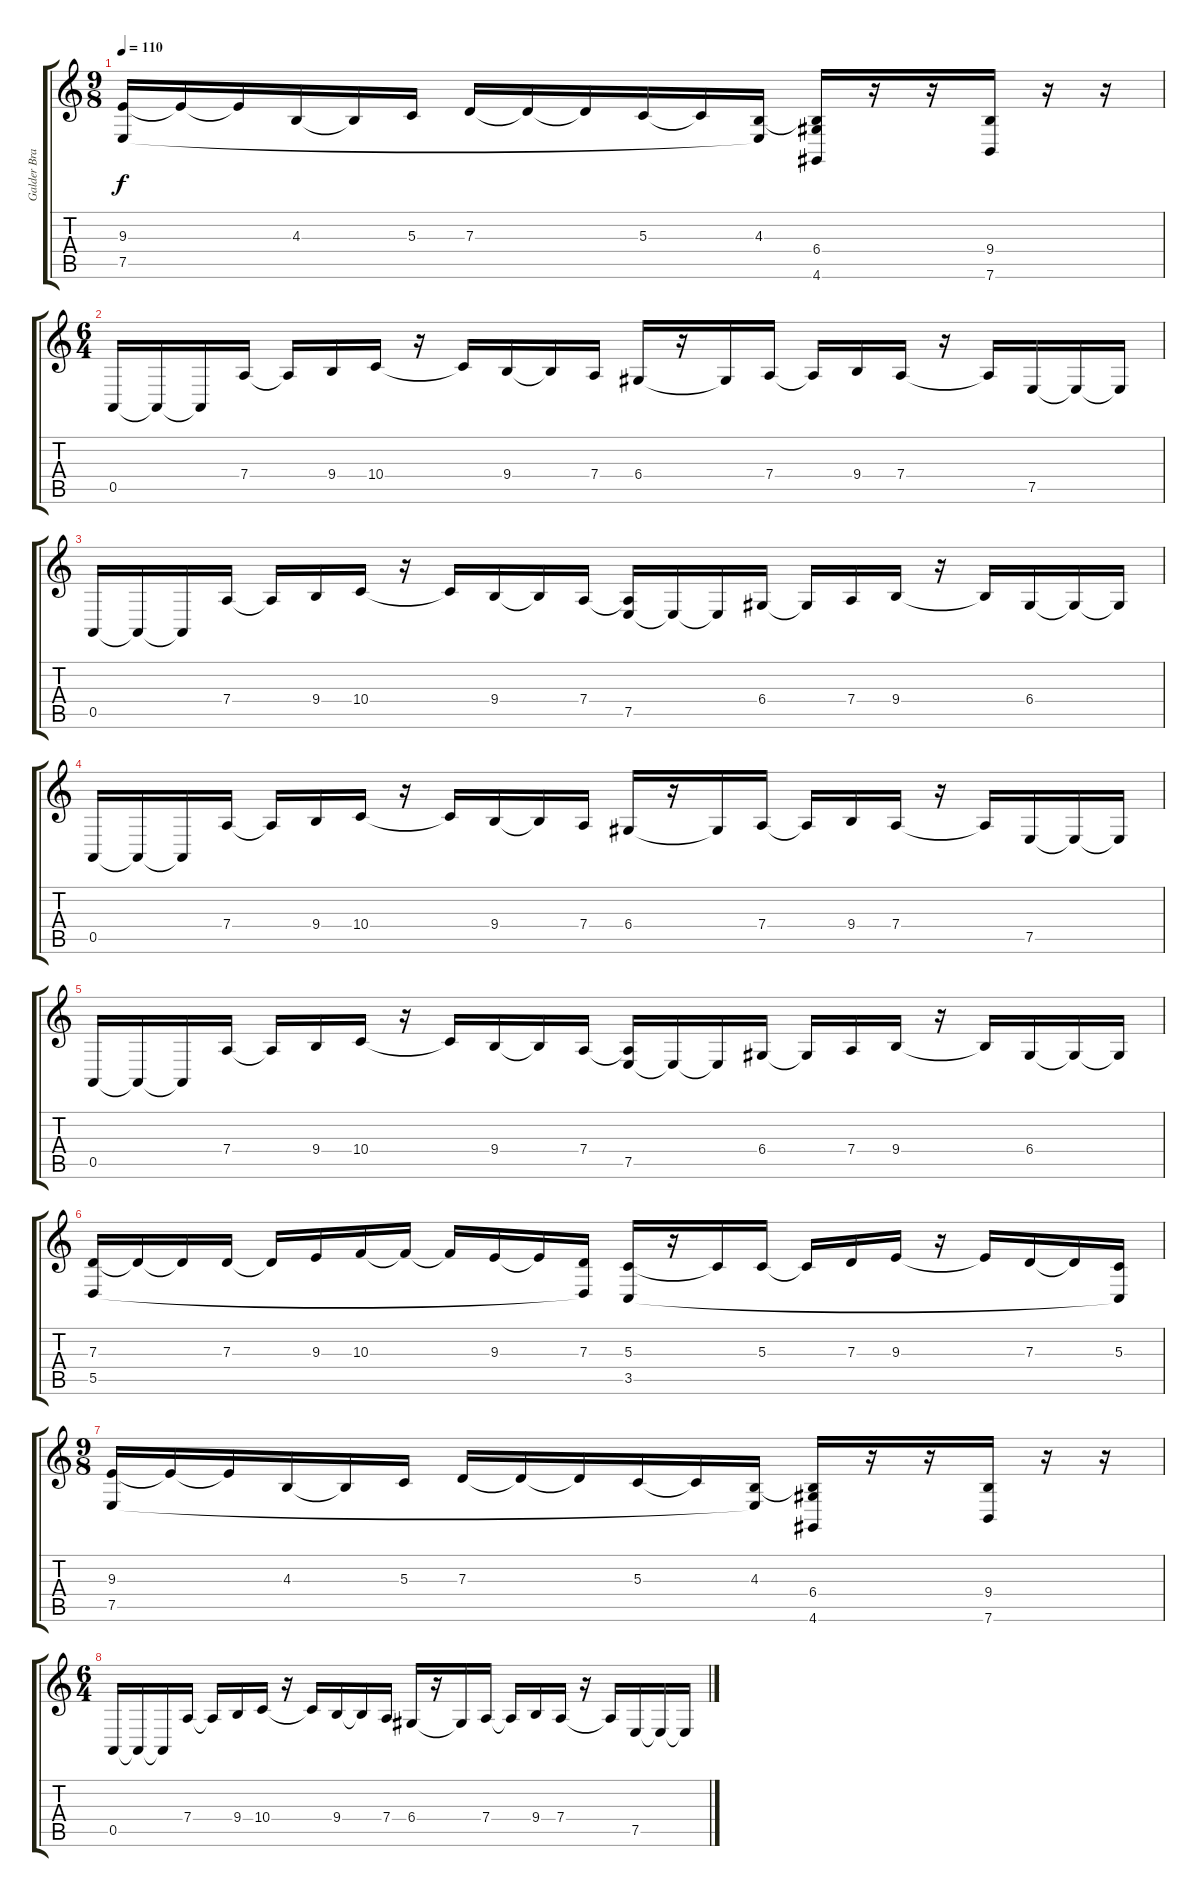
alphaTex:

\track ("Galder Brass Section" "Galder Bra") {instrument brasssection}
\staff {score tabs}
\tuning (E4 B3 G3 D3 A2 E2) {hide}
\ts (9 8)
\tempo 110
\clef g2
\ks c
(9.3 7.5).16{dy f} 9.3{t}.16 9.3{t}.16 4.3.16 4.3{t}.16 5.3.16 7.3.16 7.3{t}.16 7.3{t}.16 5.3.16 5.3{t}.16 (4.3 7.5{t}).16 (4.3{t} 6.4 4.6).16 r.16 r.16 (9.4 7.6).16 r.16 r.16 |
\ts (6 4)
0.5.16{instrument synthstrings1} 0.5{t}.16 0.5{t}.16 7.4.16 7.4{t}.16 9.4.16 10.4.16 r.16 10.4{t}.16 9.4.16 9.4{t}.16 7.4.16 6.4.16 r.16 6.4{t}.16 7.4.16 7.4{t}.16 9.4.16 7.4.16 r.16 7.4{t}.16 7.5.16 7.5{t}.16 7.5{t}.16 |
0.5.16 0.5{t}.16 0.5{t}.16 7.4.16 7.4{t}.16 9.4.16 10.4.16 r.16 10.4{t}.16 9.4.16 9.4{t}.16 7.4.16 (7.4{t} 7.5).16 7.5{t}.16 7.5{t}.16 6.4.16 6.4{t}.16 7.4.16 9.4.16 r.16 9.4{t}.16 6.4.16 6.4{t}.16 6.4{t}.16 |
0.5.16 0.5{t}.16 0.5{t}.16 7.4.16 7.4{t}.16 9.4.16 10.4.16 r.16 10.4{t}.16 9.4.16 9.4{t}.16 7.4.16 6.4.16 r.16 6.4{t}.16 7.4.16 7.4{t}.16 9.4.16 7.4.16 r.16 7.4{t}.16 7.5.16 7.5{t}.16 7.5{t}.16 |
0.5.16 0.5{t}.16 0.5{t}.16 7.4.16 7.4{t}.16 9.4.16 10.4.16 r.16 10.4{t}.16 9.4.16 9.4{t}.16 7.4.16 (7.4{t} 7.5).16 7.5{t}.16 7.5{t}.16 6.4.16 6.4{t}.16 7.4.16 9.4.16 r.16 9.4{t}.16 6.4.16 6.4{t}.16 6.4{t}.16 |
(7.3 5.5).16 7.3{t}.16 7.3{t}.16 7.3.16 7.3{t}.16 9.3.16 10.3.16 10.3{t}.16 10.3{t}.16 9.3.16 9.3{t}.16 (7.3 5.5{t}).16 (5.3 3.5).16 r.16 5.3{t}.16 5.3.16 5.3{t}.16 7.3.16 9.3.16 r.16 9.3{t}.16 7.3.16 7.3{t}.16 (5.3 3.5{t}).16 |
\ts (9 8)
(9.3 7.5).16 9.3{t}.16 9.3{t}.16 4.3.16 4.3{t}.16 5.3.16 7.3.16 7.3{t}.16 7.3{t}.16 5.3.16 5.3{t}.16 (4.3 7.5{t}).16 (4.3{t} 6.4 4.6).16 r.16 r.16 (9.4 7.6).16 r.16 r.16 |
\ts (6 4)
0.5.16{instrument synthstrings1} 0.5{t}.16 0.5{t}.16 7.4.16 7.4{t}.16 9.4.16 10.4.16 r.16 10.4{t}.16 9.4.16 9.4{t}.16 7.4.16 6.4.16 r.16 6.4{t}.16 7.4.16 7.4{t}.16 9.4.16 7.4.16 r.16 7.4{t}.16 7.5.16 7.5{t}.16 7.5{t}.16
